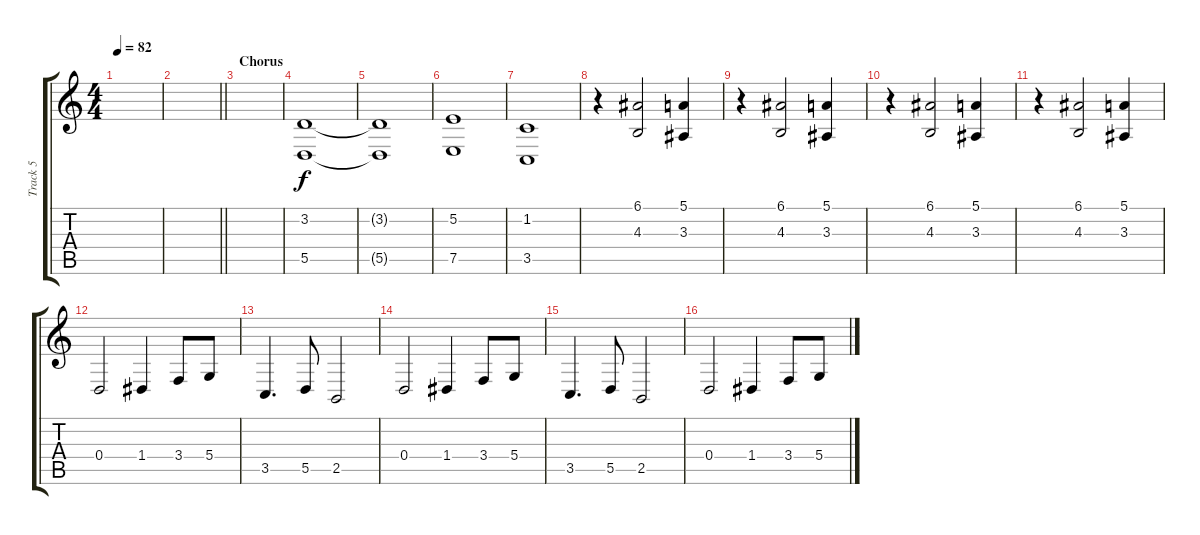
\track ("Track 5" "Track 5") {instrument choiraahs}
\staff {score tabs}
\tuning (E4 B3 G3 D3 A2 E2) {hide}
\ts (4 4)
\tempo 82
\clef g2
\ks c
|
\barLineRight lightlight
|
\section ("" "Chorus")
|
(3.2 5.5).1{instrument choiraahs} |
(3.2{t} 5.5{t}).1 |
(5.2 7.5).1 |
(1.2 3.5).1 |
r.4 (6.1 4.3).2 (5.1 3.3).4 |
r.4 (6.1 4.3).2 (5.1 3.3).4 |
r.4 (6.1 4.3).2 (5.1 3.3).4 |
r.4 (6.1 4.3).2 (5.1 3.3).4 |
0.4.2 1.4.4 3.4.8 5.4.8 |
3.5.4{d} 5.5.8 2.5.2 |
0.4.2 1.4.4 3.4.8 5.4.8 |
3.5.4{d} 5.5.8 2.5.2 |
0.4.2 1.4.4 3.4.8 5.4.8
